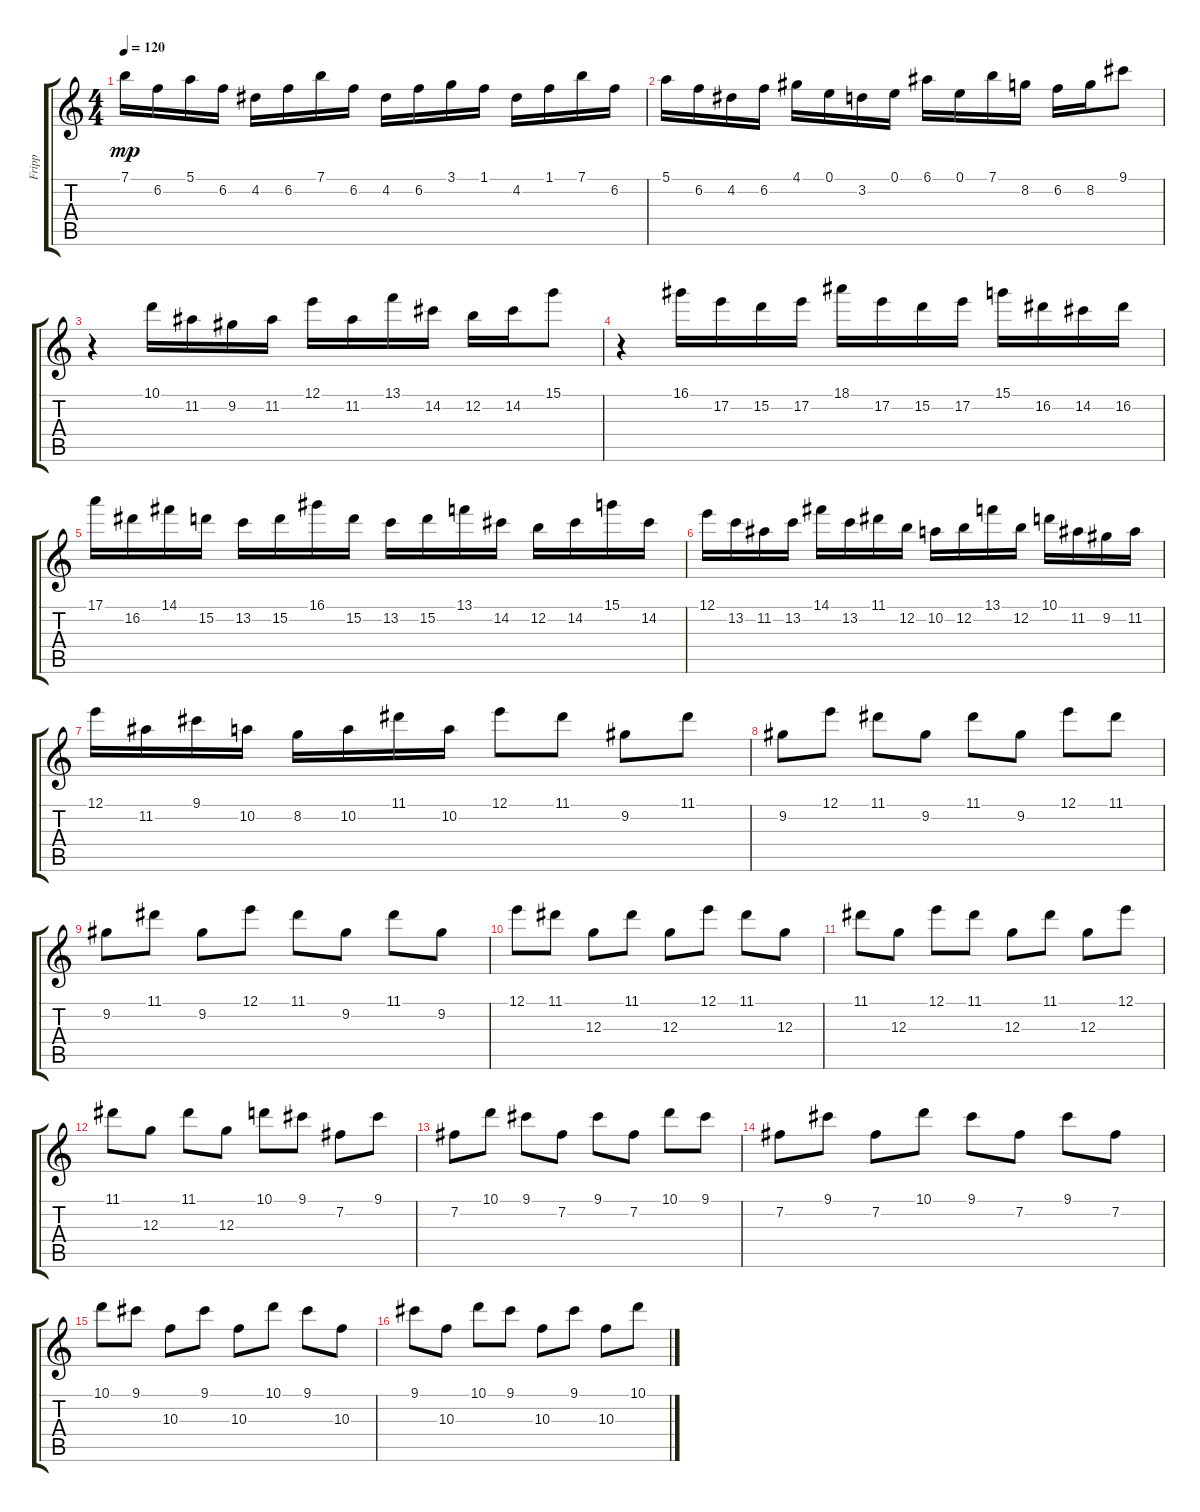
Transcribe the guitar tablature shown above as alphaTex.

\track ("Fripp" "Fripp") {instrument acousticguitarnylon}
\staff {score tabs}
\tuning (E4 B3 G3 D3 A2 E2) {hide}
\ts (4 4)
\tempo 120
\clef g2
\ks c
7.1.16{dy mp} 6.2.16 5.1.16 6.2.16 4.2.16 6.2.16 7.1.16 6.2.16 4.2.16 6.2.16 3.1.16 1.1.16 4.2.16 1.1.16 7.1.16 6.2.16 |
5.1.16 6.2.16 4.2.16 6.2.16 4.1.16 0.1.16 3.2.16 0.1.16 6.1.16 0.1.16 7.1.16 8.2.16 6.2.16 8.2.16 9.1.8 |
r.4 10.1.16 11.2.16 9.2.16 11.2.16 12.1.16 11.2.16 13.1.16 14.2.16 12.2.16 14.2.16 15.1.8 |
r.4 16.1.16 17.2.16 15.2.16 17.2.16 18.1.16 17.2.16 15.2.16 17.2.16 15.1.16 16.2.16 14.2.16 16.2.16 |
17.1.16 16.2.16 14.1.16 15.2.16 13.2.16 15.2.16 16.1.16 15.2.16 13.2.16 15.2.16 13.1.16 14.2.16 12.2.16 14.2.16 15.1.16 14.2.16 |
12.1.16 13.2.16 11.2.16 13.2.16 14.1.16 13.2.16 11.1.16 12.2.16 10.2.16 12.2.16 13.1.16 12.2.16 10.1.16 11.2.16 9.2.16 11.2.16 |
12.1.16 11.2.16 9.1.16 10.2.16 8.2.16 10.2.16 11.1.16 10.2.16 12.1.8 11.1.8 9.2.8 11.1.8 |
9.2.8 12.1.8 11.1.8 9.2.8 11.1.8 9.2.8 12.1.8 11.1.8 |
9.2.8 11.1.8 9.2.8 12.1.8 11.1.8 9.2.8 11.1.8 9.2.8 |
12.1.8 11.1.8 12.3.8 11.1.8 12.3.8 12.1.8 11.1.8 12.3.8 |
11.1.8 12.3.8 12.1.8 11.1.8 12.3.8 11.1.8 12.3.8 12.1.8 |
11.1.8 12.3.8 11.1.8 12.3.8 10.1.8 9.1.8 7.2.8 9.1.8 |
7.2.8 10.1.8 9.1.8 7.2.8 9.1.8 7.2.8 10.1.8 9.1.8 |
7.2.8 9.1.8 7.2.8 10.1.8 9.1.8 7.2.8 9.1.8 7.2.8 |
10.1.8 9.1.8 10.3.8 9.1.8 10.3.8 10.1.8 9.1.8 10.3.8 |
9.1.8 10.3.8 10.1.8 9.1.8 10.3.8 9.1.8 10.3.8 10.1.8
